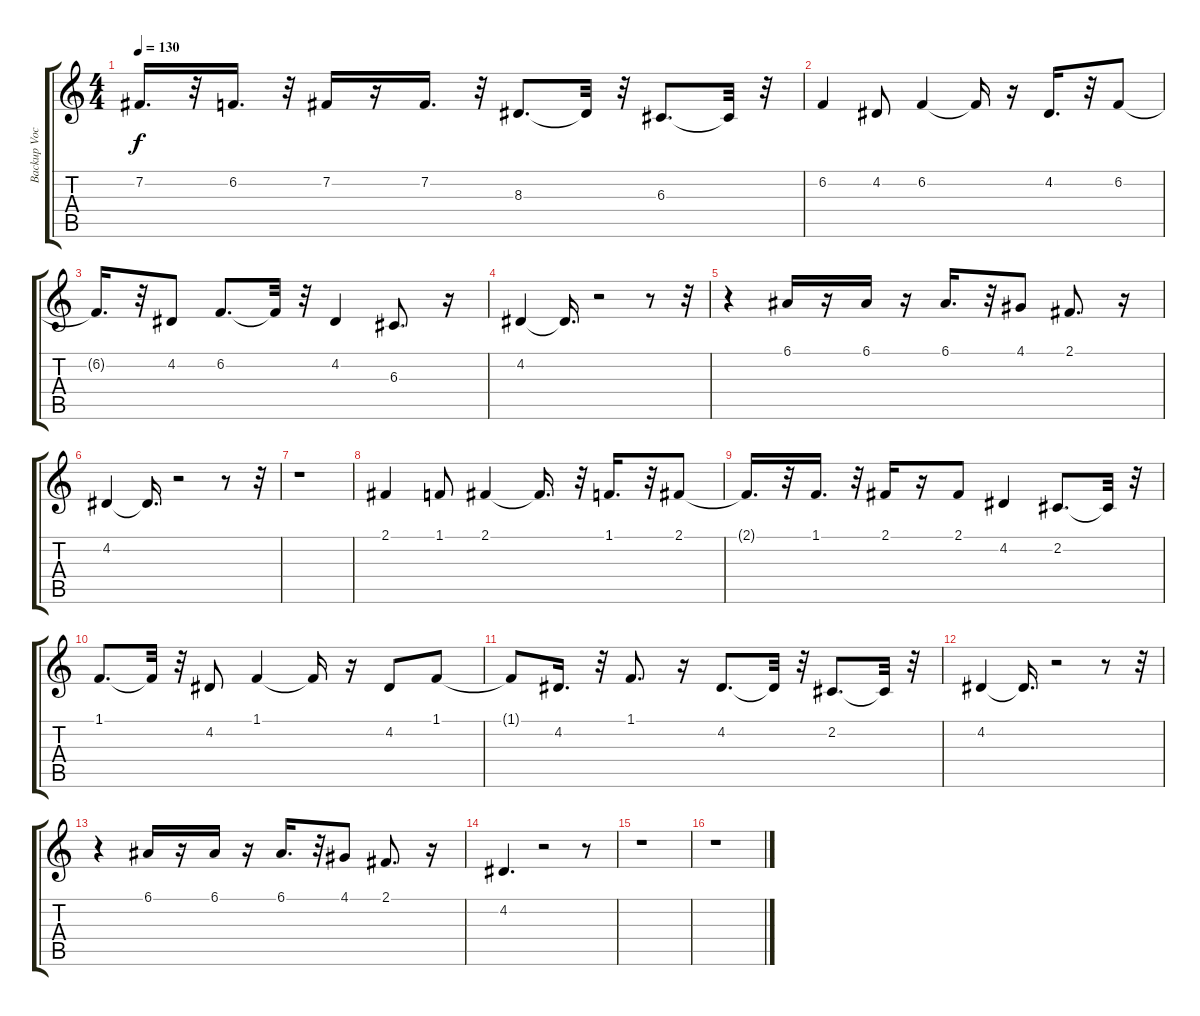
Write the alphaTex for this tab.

\track ("Backup Vocals" "Backup Voc") {instrument voiceoohs}
\staff {score tabs}
\tuning (E4 B3 G3 D3 A2 E2) {hide}
\ts (4 4)
\tempo 130
\clef g2
\ks c
7.2{t}.16{d dy f} r.32 6.2.16{d} r.32 7.2.16 r.16 7.2.16{d} r.32 8.3.8{d} 8.3{t}.32 r.32 6.3.8{d} 6.3{t}.32 r.32 |
6.2.4 4.2.8 6.2.4 6.2{t}.16 r.16 4.2.16{d} r.32 6.2.8 |
6.2{t}.16{d} r.32 4.2.8 6.2.8{d} 6.2{t}.32 r.32 4.2.4 6.3.8{d} r.16 |
4.2.4 4.2{t}.16{d} r.2 r.8 r.32 |
r.4 6.1.16 r.16 6.1.16 r.16 6.1.16{d} r.32 4.1.8 2.1.8{d} r.16 |
4.2.4 4.2{t}.16{d} r.2 r.8 r.32 |
r.1 |
2.1.4 1.1.8 2.1.4 2.1{t}.16{d} r.32 1.1.16{d} r.32 2.1.8 |
2.1{t}.16{d} r.32 1.1.16{d} r.32 2.1.16 r.16 2.1.8 4.2.4 2.2.8{d} 2.2{t}.32 r.32 |
1.1.8{d} 1.1{t}.32 r.32 4.2.8 1.1.4 1.1{t}.16 r.16 4.2.8 1.1.8 |
1.1{t}.8 4.2.16{d} r.32 1.1.8{d} r.16 4.2.8{d} 4.2{t}.32 r.32 2.2.8{d} 2.2{t}.32 r.32 |
4.2.4 4.2{t}.16{d} r.2 r.8 r.32 |
r.4 6.1.16 r.16 6.1.16 r.16 6.1.16{d} r.32 4.1.8 2.1.8{d} r.16 |
4.2.4{d} r.2 r.8 |
r.1 |
r.1
